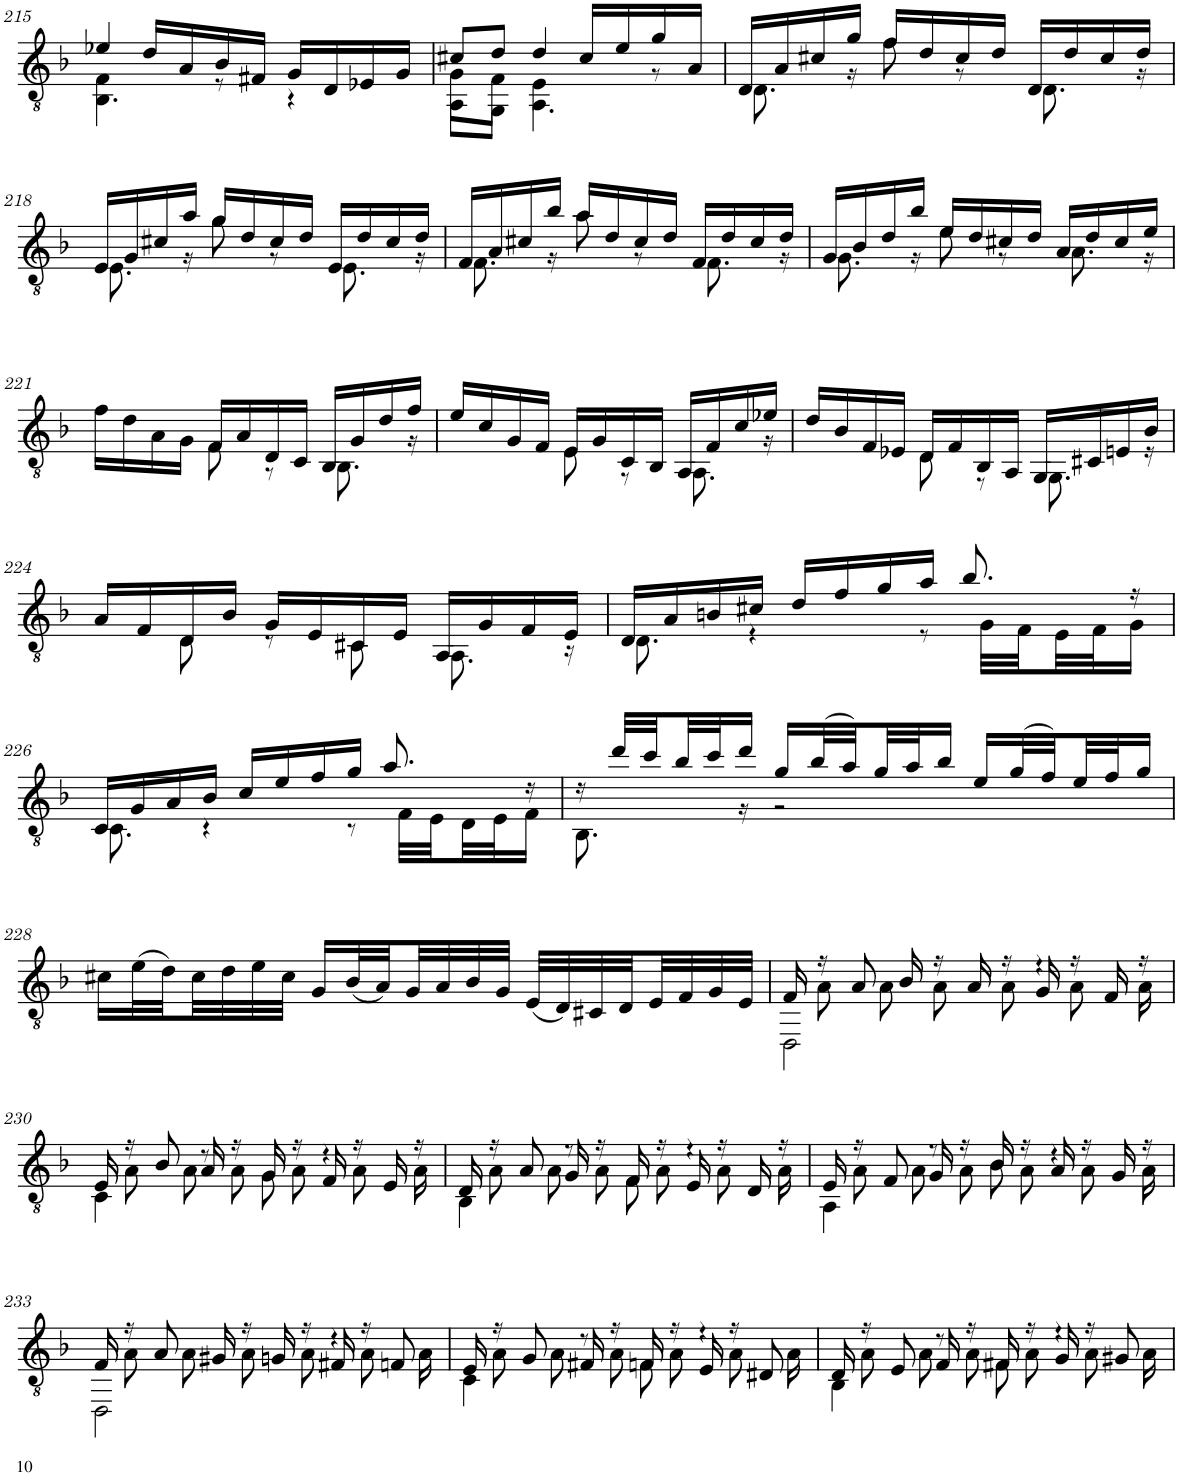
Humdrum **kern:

**kern
*part1
*staff1
*I"Guitar
!!LO:PB:g=z
*clefGv2
*k[b-]
*M3/4
=215
*^
*	*^
4e-X/	4.BB-\	4F\
16d/LL	.	2ryy
16A/	.	.
16B-/	8r	.
16F#X/JJ	.	.
16G/LL	4r	.
16D/	.	.
16E-X/	.	.
16G/JJ	.	.
=216	=216	=216
8c#X/L	8AA\L	8G\L
8d/J	8GG\J	8F\J
4d/	4.AA\	4E\
16c#/LL	.	4ryy
16e/	.	.
16g/	8r	.
16A/JJ	.	.
*	*v	*v
=217	=217
16D/LL	8.D\
16A/	.
16c#X/	.
16g/JJ	16r
16f/LL	8f\
16d/	.
16c#/	8r
16d/JJ	.
16D/LL	8.D\
16d/	.
16c#/	.
16d/JJ	16r
!!LO:LB:g=z	!!
=218	=218
16E/LL	8.E\
16G/	.
16c#X/	.
16a/JJ	16r
16g/LL	8g\
16d/	.
16c#/	8r
16d/JJ	.
16E/LL	8.E\
16d/	.
16c#/	.
16d/JJ	16r
=219	=219
16F/LL	8.F\
16A/	.
16c#X/	.
16b-/JJ	16r
16a/LL	8a\
16d/	.
16c#/	8r
16d/JJ	.
16F/LL	8.F\
16d/	.
16c#/	.
16d/JJ	16r
=220	=220
16G/LL	8.G\
16B-/	.
16d/	.
16b-/JJ	16r
16e/LL	8e\
16d/	.
16c#X/	8r
16d/JJ	.
16A/LL	8.A\
16d/	.
16c#/	.
16e/JJ	16r
!!LO:LB:g=z	!!
=221	=221
16f\LL	4ryy
16d\	.
16A\	.
16G\JJ	.
16F/LL	8F\
16A/	.
16D/	8r
16C/JJ	.
16BB-/LL	8.BB-\
16G/	.
16d/	.
16f/JJ	16r
=222	=222
16e/LL	4ryy
16c/	.
16G/	.
16F/JJ	.
16E/LL	8E\
16G/	.
16C/	8r
16BB-/JJ	.
16AA/LL	8.AA\
16F/	.
16c/	.
16e-X/JJ	16r
=223	=223
16d/LL	4ryy
16B-/	.
16F/	.
16E-X/JJ	.
16D/LL	8D\
16F/	.
16BB-/	8r
16AA/JJ	.
16GG/LL	8.GG\
16C#X/	.
16En/	.
16B-/JJ	16r
!!LO:LB:g=z	!!
=224	=224
16A/LL	8ryy
16F/	.
16D/	8D\
16B-/JJ	.
16G/LL	8r
16E/	.
16C#X/	8C#\
16E/JJ	.
16AA/LL	8.AA\
16G/	.
16F/	.
16E/JJ	16r
=225	=225
16D/LL	8.D\
16A/	.
16Bn/	.
16c#X/JJ	4r
16d/LL	.
16f/	.
16g/	.
16a/JJ	8r
8.b-/	.
.	32G\LLL
.	32F\
.	32E\
.	32F\J
16r	16G\JJ
!!LO:LB:g=z	!!
=226	=226
16C/LL	8.C\
16G/	.
16A/	.
16B-/JJ	4r
16c/LL	.
16e/	.
16f/	.
16g/JJ	8r
8.a/	.
.	32F\LLL
.	32E\
.	32D\
.	32E\J
16r	16F\JJ
=227	=227
16r	8.BB-\
32dd/LLL	.
32cc/	.
32b-/	.
32cc/J	.
16dd/JJ	16r
16g/LL	2r
(32b-/L	.
32a/)	.
32g/	.
32a/J	.
16b-/JJ	.
16e/LL	.
(32g/L	.
32f/)	.
32e/	.
32f/J	.
16g/JJ	.
*v	*v
!!LO:LB:g=z
=228
16c#X\LL
(32e\L
32d\)
32c#\
32d\
32e\
32c#\JJJ
16G/LL
(32B-/L
32A/)
32G/
32A/
32B-/
32G/JJJ
(32E/LLL
32D/)
32C#X/
32D/
32E/
32F/
32G/
32E/JJJ
=229
*^
*	*^
16F/	2DD\	16ryy
16r	.	8A\
8A/	.	.
.	.	8A\
16B-/	.	.
16r	.	8A\
16A/	.	.
16r	.	8A\
16G/	4r	.
16r	.	8A\
16F/	.	.
16r	.	16A\
!!LO:LB:g=z	!!	!!
=230	=230	=230
16E/	4C\	16ryy
16r	.	8A\
8B-/	.	.
.	.	8A\
16A/	8r	.
16r	.	8A\
16G/	8G\	.
16r	.	8A\
16F/	4r	.
16r	.	8A\
16E/	.	.
16r	.	16A\
=231	=231	=231
16D/	4BB-\	16ryy
16r	.	8A\
8A/	.	.
.	.	8A\
16G/	8r	.
16r	.	8A\
16F/	8F\	.
16r	.	8A\
16E/	4r	.
16r	.	8A\
16D/	.	.
16r	.	16A\
=232	=232	=232
16E/	4AA\	16ryy
16r	.	8A\
8F/	.	.
.	.	8A\
16G/	8r	.
16r	.	8A\
16B-/	8B-\	.
16r	.	8A\
16A/	4r	.
16r	.	8A\
16G/	.	.
16r	.	16A\
!!LO:LB:g=z	!!	!!
=233	=233	=233
16F/	2DD\	16ryy
16r	.	8A\
8A/	.	.
.	.	8A\
16G#X/	.	.
16r	.	8A\
16Gn/	.	.
16r	.	8A\
16F#X/	4r	.
16r	.	8A\
8Fn/	.	.
.	.	16A\
=234	=234	=234
16E/	4C\	16ryy
16r	.	8A\
8G/	.	.
.	.	8A\
16F#X/	8r	.
16r	.	8A\
16Fn/	8Fn\	.
16r	.	8A\
16E/	4r	.
16r	.	8A\
8D#X/	.	.
.	.	16A\
=235	=235	=235
16D/	4BB-\	16ryy
16r	.	8A\
8E/	.	.
.	.	8A\
16F/	8r	.
16r	.	8A\
16F#X/	8F#X\	.
16r	.	8A\
16G/	4r	.
16r	.	8A\
8G#X/	.	.
.	.	16A\
*v	*v	*v
=
*-
